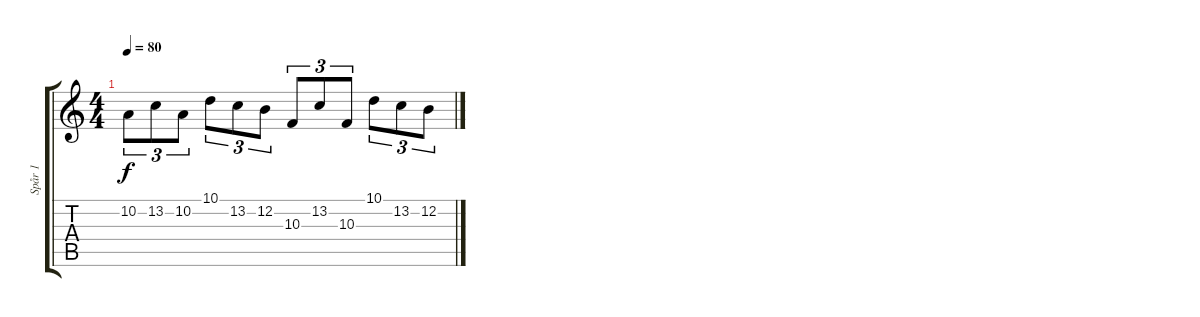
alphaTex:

\track ("Spår 1" "Spår 1") {instrument stringensemble1}
\staff {score tabs}
\tuning (E4 B3 G3 D3 A2 E2) {hide}
\ts (4 4)
\tempo 80
\clef g2
\ks c
10.2.8{tu (3 2) dy f} 13.2.8{tu (3 2)} 10.2.8{tu (3 2)} 10.1.8{tu (3 2)} 13.2.8{tu (3 2)} 12.2.8{tu (3 2)} 10.3.8{tu (3 2)} 13.2.8{tu (3 2)} 10.3.8{tu (3 2)} 10.1.8{tu (3 2)} 13.2.8{tu (3 2)} 12.2.8{tu (3 2)}
